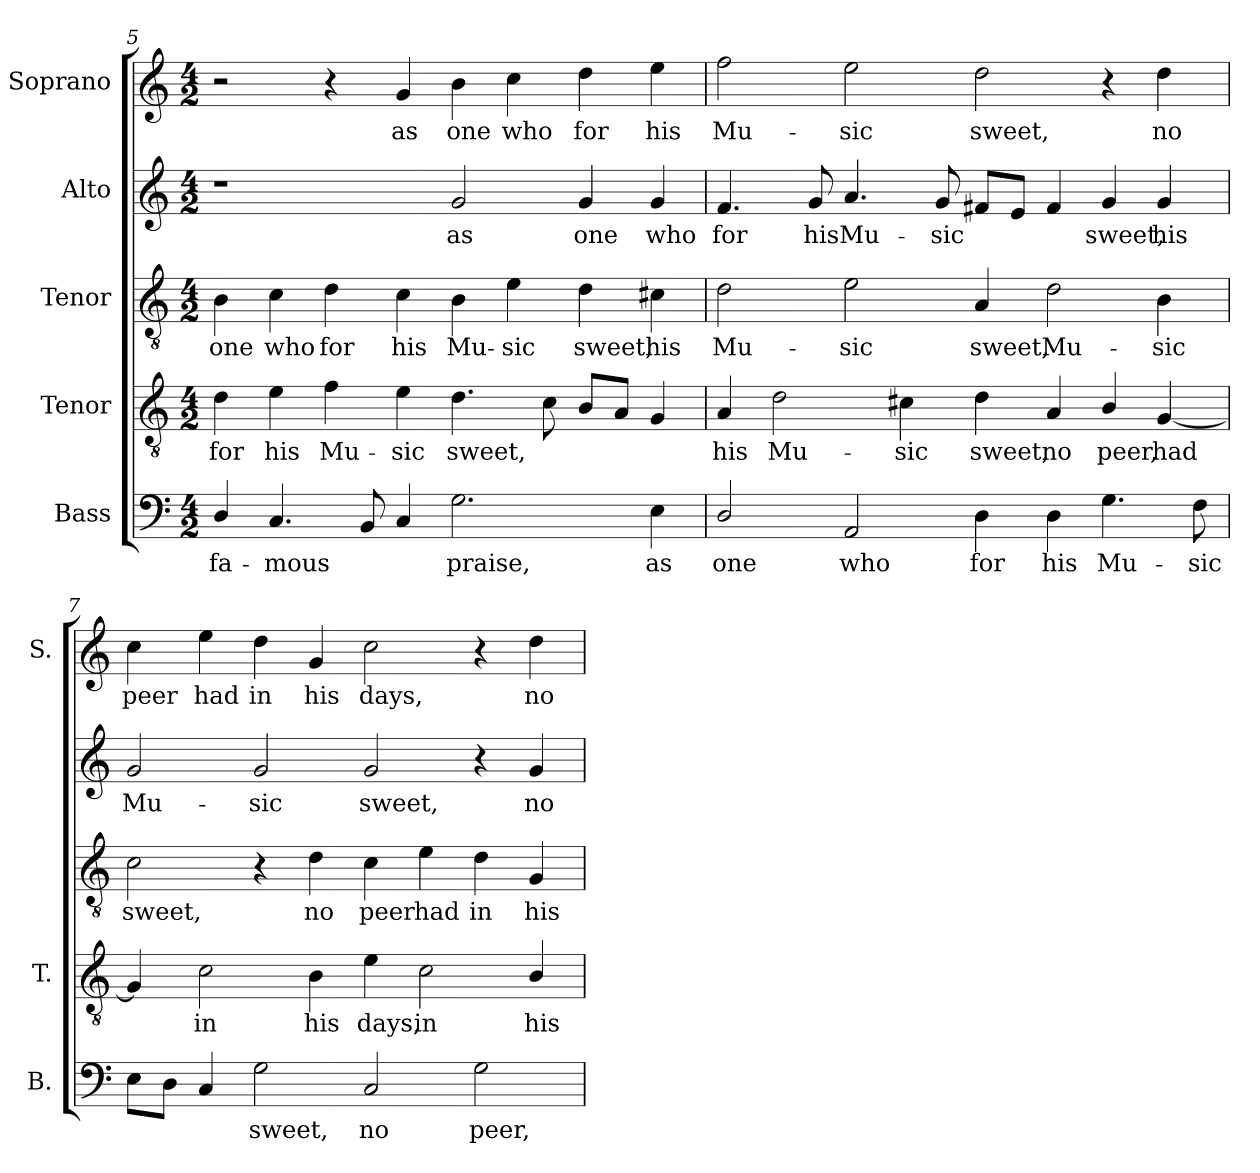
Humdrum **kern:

**kern	**text	**kern	**text	**kern	**text	**kern	**text	**kern	**text
*part5	*part5	*part4	*part4	*part3	*part3	*part2	*part2	*part1	*part1
*staff5	*staff5	*staff4	*staff4	*staff3	*staff3	*staff2	*staff2	*staff1	*staff1
*I"Bass	*	*I"Tenor	*	*I"Tenor	*	*I"Alto	*	*I"Soprano	*
*I'B.	*	*I'T.	*	*	*	*	*	*I'S.	*
!!LO:LB:g=z
*clefF4	*	*clefGv2	*	*clefGv2	*	*clefG2	*	*clefG2	*
*	*	*ITrd7c12	*	*ITrd7c12	*	*ITrd7c12	*	*	*
*k[]	*	*k[]	*	*k[]	*	*k[]	*	*k[]	*
*C:	*	*C:	*	*C:	*	*C:	*	*C:	*
*M4/2	*	*M4/2	*	*M4/2	*	*M4/2	*	*M4/2	*
=5	=5	=5	=5	=5	=5	=5	=5	=5	=5
!	!LO:LY:b:color=#000000	!	!	!	!	!	!	!	!
!	!	!	!LO:LY:b:color=#000000	!	!	!	!	!	!
!	!	!	!	!	!LO:LY:b:color=#000000	!	!	!	!
4Di/	fa-	4Di\	for	4BBi\	one	1r	.	2r	.
!	!LO:LY:b:color=#000000	!	!	!	!	!	!	!	!
!	!	!	!LO:LY:b:color=#000000	!	!	!	!	!	!
!	!	!	!	!	!LO:LY:b:color=#000000	!	!	!	!
4.Ci/	-mous	4Ei\	his	4Ci\	who	.	.	.	.
!	!	!	!LO:LY:b:color=#000000	!	!	!	!	!	!
!	!	!	!	!	!LO:LY:b:color=#000000	!	!	!	!
.	.	4Fi\	Mu-	4Di\	for	.	.	4r	.
8BBi/	.	.	.	.	.	.	.	.	.
!	!	!	!LO:LY:b:color=#000000	!	!	!	!	!	!
!	!	!	!	!	!LO:LY:b:color=#000000	!	!	!	!
!	!	!	!	!	!	!	!	!	!LO:LY:b:color=#000000
4Ci/	.	4Ei\	-sic	4Ci\	his	.	.	4gi/	as
!	!LO:LY:b:color=#000000	!	!	!	!	!	!	!	!
!	!	!	!LO:LY:b:color=#000000	!	!	!	!	!	!
!	!	!	!	!	!LO:LY:b:color=#000000	!	!	!	!
!	!	!	!	!	!	!	!LO:LY:b:color=#000000	!	!
!	!	!	!	!	!	!	!	!	!LO:LY:b:color=#000000
2.Gi\	praise,	4.Di\	sweet,	4BBi\	Mu-	2Gi/	as	4bi\	one
!	!	!	!	!	!LO:LY:b:color=#000000	!	!	!	!
!	!	!	!	!	!	!	!	!	!LO:LY:b:color=#000000
.	.	.	.	4Ei\	-sic	.	.	4cci\	who
.	.	8Ci\	.	.	.	.	.	.	.
!	!	!	!	!	!LO:LY:b:color=#000000	!	!	!	!
!	!	!	!	!	!	!	!LO:LY:b:color=#000000	!	!
!	!	!	!	!	!	!	!	!	!LO:LY:b:color=#000000
.	.	8BBi/L	.	4Di\	sweet,	4Gi/	one	4ddi\	for
.	.	8AAi/J	.	.	.	.	.	.	.
!	!LO:LY:b:color=#000000	!	!	!	!	!	!	!	!
!	!	!	!	!	!LO:LY:b:color=#000000	!	!	!	!
!	!	!	!	!	!	!	!LO:LY:b:color=#000000	!	!
!	!	!	!	!	!	!	!	!	!LO:LY:b:color=#000000
4Ei\	as	4GGi/	.	4C#Xi\	his	4Gi/	who	4eei\	his
=6	=6	=6	=6	=6	=6	=6	=6	=6	=6
!	!LO:LY:b:color=#000000	!	!	!	!	!	!	!	!
!	!	!	!LO:LY:b:color=#000000	!	!	!	!	!	!
!	!	!	!	!	!LO:LY:b:color=#000000	!	!	!	!
!	!	!	!	!	!	!	!LO:LY:b:color=#000000	!	!
!	!	!	!	!	!	!	!	!	!LO:LY:b:color=#000000
2Di/	one	4AAi/	his	2Di\	Mu-	4.Fi/	for	2ffi\	Mu-
!	!	!	!LO:LY:b:color=#000000	!	!	!	!	!	!
.	.	2Di\	Mu-	.	.	.	.	.	.
!	!	!	!	!	!	!	!LO:LY:b:color=#000000	!	!
.	.	.	.	.	.	8Gi/	his	.	.
!	!LO:LY:b:color=#000000	!	!	!	!	!	!	!	!
!	!	!	!	!	!LO:LY:b:color=#000000	!	!	!	!
!	!	!	!	!	!	!	!LO:LY:b:color=#000000	!	!
!	!	!	!	!	!	!	!	!	!LO:LY:b:color=#000000
2AAi/	who	.	.	2Ei\	-sic	4.Ai/	Mu-	2eei\	-sic
!	!	!	!LO:LY:b:color=#000000	!	!	!	!	!	!
.	.	4C#Xi\	-sic	.	.	.	.	.	.
!	!	!	!	!	!	!	!LO:LY:b:color=#000000	!	!
.	.	.	.	.	.	8Gi/	-sic	.	.
!	!LO:LY:b:color=#000000	!	!	!	!	!	!	!	!
!	!	!	!LO:LY:b:color=#000000	!	!	!	!	!	!
!	!	!	!	!	!LO:LY:b:color=#000000	!	!	!	!
!	!	!	!	!	!	!	!	!	!LO:LY:b:color=#000000
4Di\	for	4Di\	sweet,	4AAi/	sweet,	8F#Xi/L	.	2ddi\	sweet,
.	.	.	.	.	.	8Ei/J	.	.	.
!	!LO:LY:b:color=#000000	!	!	!	!	!	!	!	!
!	!	!	!LO:LY:b:color=#000000	!	!	!	!	!	!
!	!	!	!	!	!LO:LY:b:color=#000000	!	!	!	!
4Di\	his	4AAi/	no	2Di\	Mu-	4F#i/	.	.	.
!	!LO:LY:b:color=#000000	!	!	!	!	!	!	!	!
!	!	!	!LO:LY:b:color=#000000	!	!	!	!	!	!
!	!	!	!	!	!	!	!LO:LY:b:color=#000000	!	!
4.Gi\	Mu-	4BBi/	peer,	.	.	4Gi/	sweet,	4r	.
!	!	!	!LO:LY:b:color=#000000	!	!	!	!	!	!
!	!	!	!	!	!LO:LY:b:color=#000000	!	!	!	!
!	!	!	!	!	!	!	!LO:LY:b:color=#000000	!	!
!	!	!	!	!	!	!	!	!	!LO:LY:b:color=#000000
.	.	[4GGi/	had	4BBi\	-sic	4Gi/	his	4ddi\	no
!	!LO:LY:b:color=#000000	!	!	!	!	!	!	!	!
8Fi\	-sic	.	.	.	.	.	.	.	.
=7	=7	=7	=7	=7	=7	=7	=7	=7	=7
!	!	!	!	!	!LO:LY:b:color=#000000	!	!	!	!
!	!	!	!	!	!	!	!LO:LY:b:color=#000000	!	!
!	!	!	!	!	!	!	!	!	!LO:LY:b:color=#000000
8Ei\L	.	4GGi/]	.	2Ci\	sweet,	2Gi/	Mu-	4cci\	peer
8Di\J	.	.	.	.	.	.	.	.	.
!	!	!	!LO:LY:b:color=#000000	!	!	!	!	!	!
!	!	!	!	!	!	!	!	!	!LO:LY:b:color=#000000
4Ci/	.	2Ci\	in	.	.	.	.	4eei\	had
!	!LO:LY:b:color=#000000	!	!	!	!	!	!	!	!
!	!	!	!	!	!	!	!LO:LY:b:color=#000000	!	!
!	!	!	!	!	!	!	!	!	!LO:LY:b:color=#000000
2Gi\	sweet,	.	.	4r	.	2Gi/	-sic	4ddi\	in
!	!	!	!LO:LY:b:color=#000000	!	!	!	!	!	!
!	!	!	!	!	!LO:LY:b:color=#000000	!	!	!	!
!	!	!	!	!	!	!	!	!	!LO:LY:b:color=#000000
.	.	4BBi\	his	4Di\	no	.	.	4gi/	his
!	!LO:LY:b:color=#000000	!	!	!	!	!	!	!	!
!	!	!	!LO:LY:b:color=#000000	!	!	!	!	!	!
!	!	!	!	!	!LO:LY:b:color=#000000	!	!	!	!
!	!	!	!	!	!	!	!LO:LY:b:color=#000000	!	!
!	!	!	!	!	!	!	!	!	!LO:LY:b:color=#000000
2Ci/	no	4Ei\	days,	4Ci\	peer	2Gi/	sweet,	2cci\	days,
!	!	!	!LO:LY:b:color=#000000	!	!	!	!	!	!
!	!	!	!	!	!LO:LY:b:color=#000000	!	!	!	!
.	.	2Ci\	in	4Ei\	had	.	.	.	.
!	!LO:LY:b:color=#000000	!	!	!	!	!	!	!	!
!	!	!	!	!	!LO:LY:b:color=#000000	!	!	!	!
2Gi\	peer,	.	.	4Di\	in	4r	.	4r	.
!	!	!	!LO:LY:b:color=#000000	!	!	!	!	!	!
!	!	!	!	!	!LO:LY:b:color=#000000	!	!	!	!
!	!	!	!	!	!	!	!LO:LY:b:color=#000000	!	!
!	!	!	!	!	!	!	!	!	!LO:LY:b:color=#000000
.	.	4BBi/	his	4GGi/	his	4Gi/	no	4ddi\	no
=	=	=	=	=	=	=	=	=	=
*-	*-	*-	*-	*-	*-	*-	*-	*-	*-
